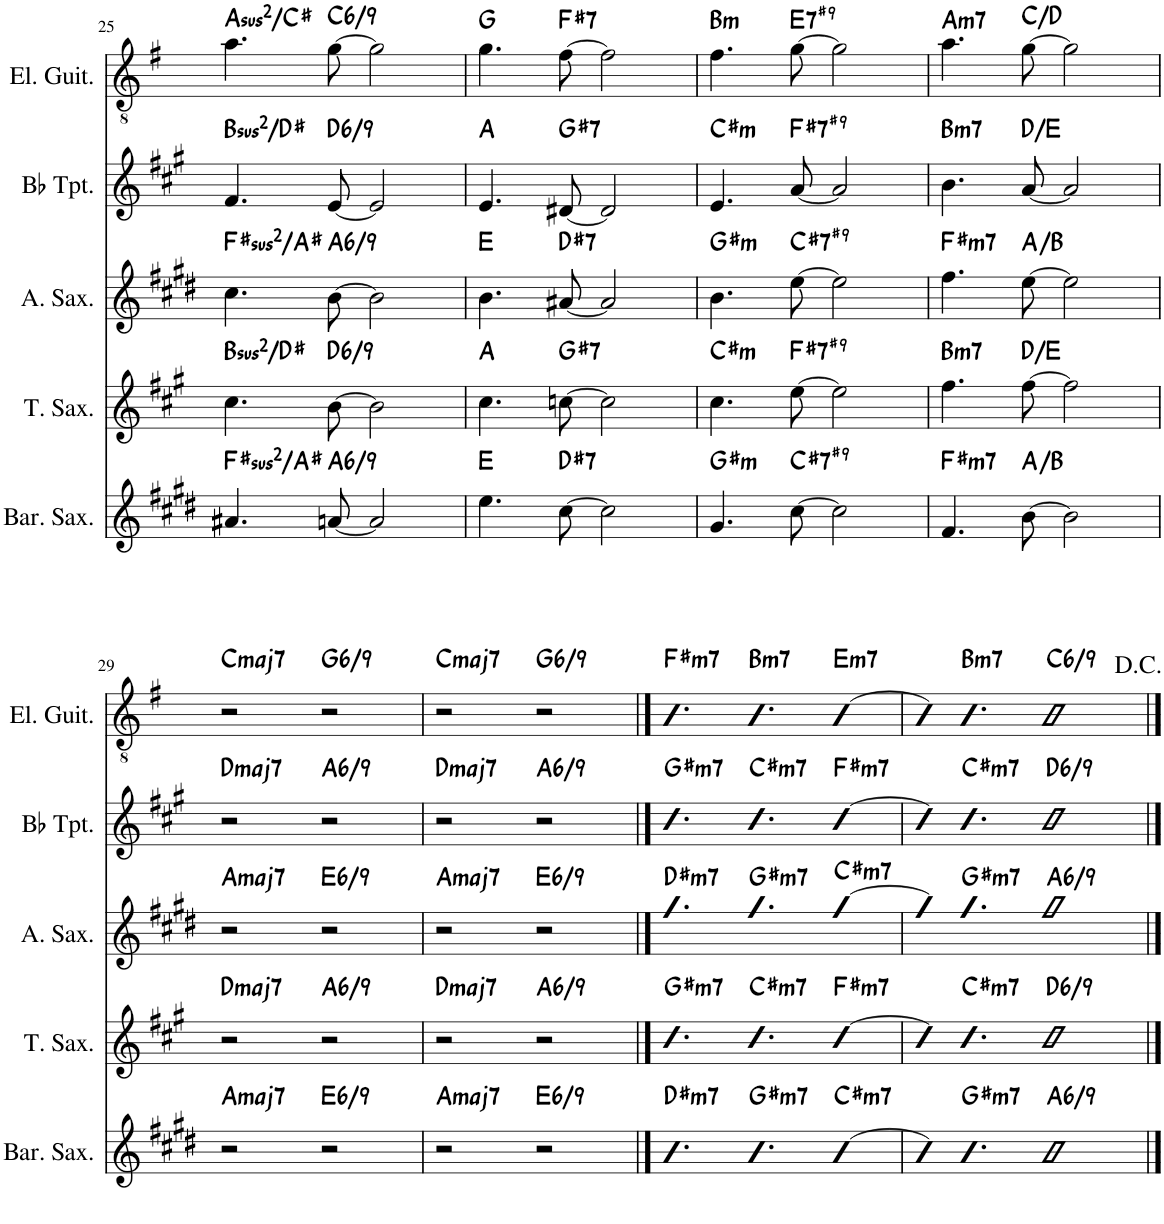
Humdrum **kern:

**kern	**harte	**kern	**harte	**kern	**harte	**kern	**harte	**kern	**harte
*part5	*part5	*part4	*part4	*part3	*part3	*part2	*part2	*part1	*part1
*staff5	*	*staff4	*	*staff3	*	*staff2	*	*staff1	*
*I"Baritone Saxophone	*	*I"Tenor Saxophone	*	*I"Alto Saxophone	*	*I"Bb Trumpet	*	*I"Electric Guitar	*
*I'Bar. Sax.	*	*I'T. Sax.	*	*I'A. Sax.	*	*I'Bb Tpt.	*	*I'El. Guit.	*
!!LO:PB:g=z
*clefG2	*	*clefG2	*	*clefG2	*	*clefG2	*	*clefGv2	*
*Trd12c21	*	*Trd8c14	*	*Trd5c9	*	*Trd1c2	*	*	*
*k[f#c#g#d#]	*	*k[f#c#g#]	*	*k[f#c#g#d#]	*	*k[f#c#g#]	*	*k[f#]	*
*M4/4	*	*M4/4	*	*M4/4	*	*M4/4	*	*M4/4	*
=25	=25	=25	=25	=25	=25	=25	=25	=25	=25
!	!LO:H:kt=2	!	!LO:H:kt=2	!	!LO:H:kt=2	!	!LO:H:kt=2	!	!LO:H:kt=2
4.a#X/	F#:(1,2,5)/3	4.cc#\	B:(1,2,5)/3	4.cc#\	F#:(1,2,5)/3	4.f#/	B:(1,2,5)/3	4.a\	A:(1,2,5)/3
!	!LO:H:kt=/6	!	!LO:H:kt=/6	!	!LO:H:kt=/6	!	!LO:H:kt=/6	!	!LO:H:kt=/6
[8an/	A:maj6(9)	[8b\	D:maj6(9)	[8b\	A:maj6(9)	[8e/	D:maj6(9)	[8g\	C:maj6(9)
2a/]	.	2b\]	.	2b\]	.	2e/]	.	2g\]	.
=26	=26	=26	=26	=26	=26	=26	=26	=26	=26
4.ee\	E:maj	4.cc#\	A:maj	4.b\	E:maj	4.e/	A:maj	4.g\	G:maj
!	!LO:H:kt=7	!	!LO:H:kt=7	!	!LO:H:kt=7	!	!LO:H:kt=7	!	!LO:H:kt=7
[8cc#\	D#:7	[8ccn\	G#:7	[8a#X/	D#:7	[8d#X/	G#:7	[8f#\	F#:7
2cc#\]	.	2cc\]	.	2a#/]	.	2d#/]	.	2f#\]	.
=27	=27	=27	=27	=27	=27	=27	=27	=27	=27
!	!LO:H:kt=m	!	!LO:H:kt=m	!	!LO:H:kt=m	!	!LO:H:kt=m	!	!LO:H:kt=m
4.g#/	G#:min	4.cc#\	C#:min	4.b\	G#:min	4.e/	C#:min	4.f#\	B:min
!	!LO:H:kt=7	!	!LO:H:kt=7	!	!LO:H:kt=7	!	!LO:H:kt=7	!	!LO:H:kt=7
[8cc#\	C#:7(#9)	[8ee\	F#:7(#9)	[8ee\	C#:7(#9)	[8a/	F#:7(#9)	[8g\	E:7(#9)
2cc#\]	.	2ee\]	.	2ee\]	.	2a/]	.	2g\]	.
=28	=28	=28	=28	=28	=28	=28	=28	=28	=28
!	!LO:H:kt=m7	!	!LO:H:kt=m7	!	!LO:H:kt=m7	!	!LO:H:kt=m7	!	!LO:H:kt=m7
4.f#/	F#:min7	4.ff#\	B:min7	4.ff#\	F#:min7	4.b\	B:min7	4.a\	A:min7
[8b\	A:maj/2	[8ff#\	D:maj/2	[8ee\	A:maj/2	[8a/	D:maj/2	[8g\	C:maj/2
2b\]	.	2ff#\]	.	2ee\]	.	2a/]	.	2g\]	.
!!LO:LB:g=z
=29	=29	=29	=29	=29	=29	=29	=29	=29	=29
!	!LO:H:kt=maj7	!	!LO:H:kt=maj7	!	!LO:H:kt=maj7	!	!LO:H:kt=maj7	!	!LO:H:kt=maj7
2r	A:maj7	2r	D:maj7	2r	A:maj7	2r	D:maj7	2r	C:maj7
!	!LO:H:kt=/6	!	!LO:H:kt=/6	!	!LO:H:kt=/6	!	!LO:H:kt=/6	!	!LO:H:kt=/6
2r	E:maj6(9)	2r	A:maj6(9)	2r	E:maj6(9)	2r	A:maj6(9)	2r	G:maj6(9)
=30	=30	=30	=30	=30	=30	=30	=30	=30	=30
!	!LO:H:kt=maj7	!	!LO:H:kt=maj7	!	!LO:H:kt=maj7	!	!LO:H:kt=maj7	!	!LO:H:kt=maj7
2r	A:maj7	2r	D:maj7	2r	A:maj7	2r	D:maj7	2r	C:maj7
!	!LO:H:kt=/6	!	!LO:H:kt=/6	!	!LO:H:kt=/6	!	!LO:H:kt=/6	!	!LO:H:kt=/6
2r	E:maj6(9)	2r	A:maj6(9)	2r	E:maj6(9)	2r	A:maj6(9)	2r	G:maj6(9)
==31	==31	==31	==31	==31	==31	==31	==31	==31	==31
!	!LO:H:kt=m7	!	!LO:H:kt=m7	!	!LO:H:kt=m7	!	!LO:H:kt=m7	!	!LO:H:kt=m7
4.b	D#:min7	4.cc#	G#:min7	4.gg#	D#:min7	4.cc#	G#:min7	4.B	F#:min7
!	!LO:H:kt=m7	!	!LO:H:kt=m7	!	!LO:H:kt=m7	!	!LO:H:kt=m7	!	!LO:H:kt=m7
4.b	G#:min7	4.cc#	C#:min7	4.gg#	G#:min7	4.cc#	C#:min7	4.B	B:min7
!	!LO:H:kt=m7	!	!LO:H:kt=m7	!	!LO:H:kt=m7	!	!LO:H:kt=m7	!	!LO:H:kt=m7
[4b	C#:min7	[4cc#	F#:min7	[4gg#	C#:min7	[4cc#	F#:min7	[4B	E:min7
=32	=32	=32	=32	=32	=32	=32	=32	=32	=32
8b]	.	8cc#]	.	8gg#]	.	8cc#]	.	8B]	.
!	!LO:H:kt=m7	!	!LO:H:kt=m7	!	!LO:H:kt=m7	!	!LO:H:kt=m7	!	!LO:H:kt=m7
4.b	G#:min7	4.cc#	C#:min7	4.gg#	G#:min7	4.cc#	C#:min7	4.B	B:min7
!	!LO:H:kt=/6	!	!LO:H:kt=/6	!	!LO:H:kt=/6	!	!LO:H:kt=/6	!	!LO:H:kt=/6
2b	A:maj6(9)	2cc#	D:maj6(9)	2gg#	A:maj6(9)	2cc#	D:maj6(9)	2B	C:maj6(9)
==	==	==	==	==	==	==	==	==	==
*-	*-	*-	*-	*-	*-	*-	*-	*-	*-
